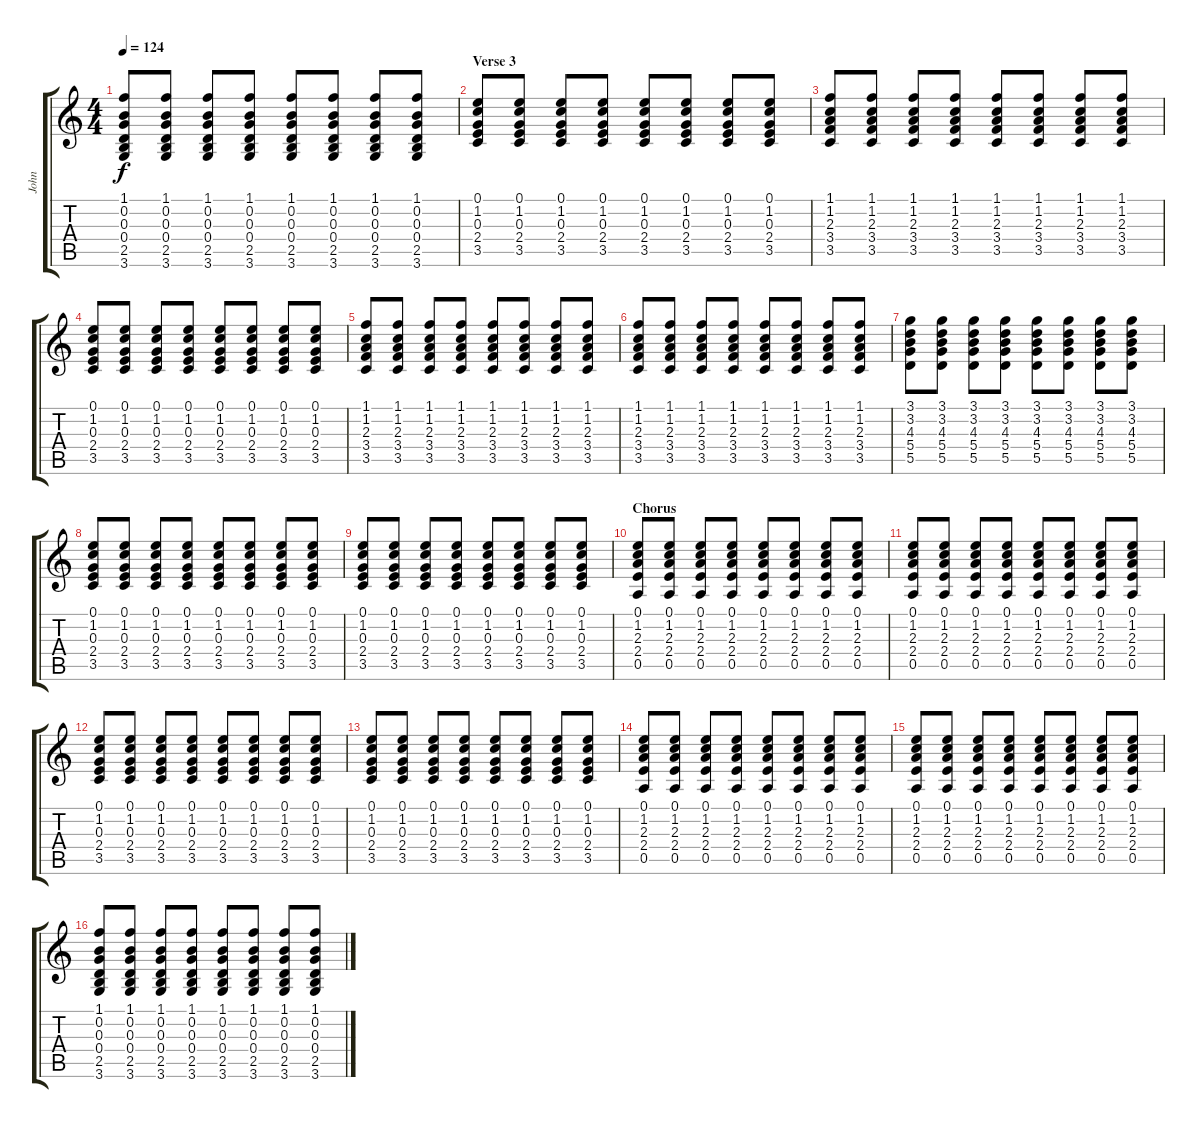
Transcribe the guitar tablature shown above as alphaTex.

\track ("John" "John") {instrument electricguitarmuted}
\staff {score tabs}
\tuning (E4 B3 G3 D3 A2 E2) {hide}
\ts (4 4)
\tempo 124
\clef g2
\ks c
(1.1 0.2 0.3 0.4 2.5 3.6).8{dy f} (1.1 0.2 0.3 0.4 2.5 3.6).8 (1.1 0.2 0.3 0.4 2.5 3.6).8 (1.1 0.2 0.3 0.4 2.5 3.6).8 (1.1 0.2 0.3 0.4 2.5 3.6).8 (1.1 0.2 0.3 0.4 2.5 3.6).8 (1.1 0.2 0.3 0.4 2.5 3.6).8 (1.1 0.2 0.3 0.4 2.5 3.6).8 |
\section ("" "Verse 3")
(0.1 1.2 0.3 2.4 3.5).8 (0.1 1.2 0.3 2.4 3.5).8 (0.1 1.2 0.3 2.4 3.5).8 (0.1 1.2 0.3 2.4 3.5).8 (0.1 1.2 0.3 2.4 3.5).8 (0.1 1.2 0.3 2.4 3.5).8 (0.1 1.2 0.3 2.4 3.5).8 (0.1 1.2 0.3 2.4 3.5).8 |
(1.1 1.2 2.3 3.4 3.5).8 (1.1 1.2 2.3 3.4 3.5).8 (1.1 1.2 2.3 3.4 3.5).8 (1.1 1.2 2.3 3.4 3.5).8 (1.1 1.2 2.3 3.4 3.5).8 (1.1 1.2 2.3 3.4 3.5).8 (1.1 1.2 2.3 3.4 3.5).8 (1.1 1.2 2.3 3.4 3.5).8 |
(0.1 1.2 0.3 2.4 3.5).8 (0.1 1.2 0.3 2.4 3.5).8 (0.1 1.2 0.3 2.4 3.5).8 (0.1 1.2 0.3 2.4 3.5).8 (0.1 1.2 0.3 2.4 3.5).8 (0.1 1.2 0.3 2.4 3.5).8 (0.1 1.2 0.3 2.4 3.5).8 (0.1 1.2 0.3 2.4 3.5).8 |
(1.1 1.2 2.3 3.4 3.5).8 (1.1 1.2 2.3 3.4 3.5).8 (1.1 1.2 2.3 3.4 3.5).8 (1.1 1.2 2.3 3.4 3.5).8 (1.1 1.2 2.3 3.4 3.5).8 (1.1 1.2 2.3 3.4 3.5).8 (1.1 1.2 2.3 3.4 3.5).8 (1.1 1.2 2.3 3.4 3.5).8 |
(1.1 1.2 2.3 3.4 3.5).8 (1.1 1.2 2.3 3.4 3.5).8 (1.1 1.2 2.3 3.4 3.5).8 (1.1 1.2 2.3 3.4 3.5).8 (1.1 1.2 2.3 3.4 3.5).8 (1.1 1.2 2.3 3.4 3.5).8 (1.1 1.2 2.3 3.4 3.5).8 (1.1 1.2 2.3 3.4 3.5).8 |
(3.1 3.2 4.3 5.4 5.5).8 (3.1 3.2 4.3 5.4 5.5).8 (3.1 3.2 4.3 5.4 5.5).8 (3.1 3.2 4.3 5.4 5.5).8 (3.1 3.2 4.3 5.4 5.5).8 (3.1 3.2 4.3 5.4 5.5).8 (3.1 3.2 4.3 5.4 5.5).8 (3.1 3.2 4.3 5.4 5.5).8 |
(0.1 1.2 0.3 2.4 3.5).8 (0.1 1.2 0.3 2.4 3.5).8 (0.1 1.2 0.3 2.4 3.5).8 (0.1 1.2 0.3 2.4 3.5).8 (0.1 1.2 0.3 2.4 3.5).8 (0.1 1.2 0.3 2.4 3.5).8 (0.1 1.2 0.3 2.4 3.5).8 (0.1 1.2 0.3 2.4 3.5).8 |
(0.1 1.2 0.3 2.4 3.5).8 (0.1 1.2 0.3 2.4 3.5).8 (0.1 1.2 0.3 2.4 3.5).8 (0.1 1.2 0.3 2.4 3.5).8 (0.1 1.2 0.3 2.4 3.5).8 (0.1 1.2 0.3 2.4 3.5).8 (0.1 1.2 0.3 2.4 3.5).8 (0.1 1.2 0.3 2.4 3.5).8 |
\section ("" "Chorus")
(0.1 1.2 2.3 2.4 0.5).8 (0.1 1.2 2.3 2.4 0.5).8 (0.1 1.2 2.3 2.4 0.5).8 (0.1 1.2 2.3 2.4 0.5).8 (0.1 1.2 2.3 2.4 0.5).8 (0.1 1.2 2.3 2.4 0.5).8 (0.1 1.2 2.3 2.4 0.5).8 (0.1 1.2 2.3 2.4 0.5).8 |
(0.1 1.2 2.3 2.4 0.5).8 (0.1 1.2 2.3 2.4 0.5).8 (0.1 1.2 2.3 2.4 0.5).8 (0.1 1.2 2.3 2.4 0.5).8 (0.1 1.2 2.3 2.4 0.5).8 (0.1 1.2 2.3 2.4 0.5).8 (0.1 1.2 2.3 2.4 0.5).8 (0.1 1.2 2.3 2.4 0.5).8 |
(0.1 1.2 0.3 2.4 3.5).8 (0.1 1.2 0.3 2.4 3.5).8 (0.1 1.2 0.3 2.4 3.5).8 (0.1 1.2 0.3 2.4 3.5).8 (0.1 1.2 0.3 2.4 3.5).8 (0.1 1.2 0.3 2.4 3.5).8 (0.1 1.2 0.3 2.4 3.5).8 (0.1 1.2 0.3 2.4 3.5).8 |
(0.1 1.2 0.3 2.4 3.5).8 (0.1 1.2 0.3 2.4 3.5).8 (0.1 1.2 0.3 2.4 3.5).8 (0.1 1.2 0.3 2.4 3.5).8 (0.1 1.2 0.3 2.4 3.5).8 (0.1 1.2 0.3 2.4 3.5).8 (0.1 1.2 0.3 2.4 3.5).8 (0.1 1.2 0.3 2.4 3.5).8 |
(0.1 1.2 2.3 2.4 0.5).8 (0.1 1.2 2.3 2.4 0.5).8 (0.1 1.2 2.3 2.4 0.5).8 (0.1 1.2 2.3 2.4 0.5).8 (0.1 1.2 2.3 2.4 0.5).8 (0.1 1.2 2.3 2.4 0.5).8 (0.1 1.2 2.3 2.4 0.5).8 (0.1 1.2 2.3 2.4 0.5).8 |
(0.1 1.2 2.3 2.4 0.5).8 (0.1 1.2 2.3 2.4 0.5).8 (0.1 1.2 2.3 2.4 0.5).8 (0.1 1.2 2.3 2.4 0.5).8 (0.1 1.2 2.3 2.4 0.5).8 (0.1 1.2 2.3 2.4 0.5).8 (0.1 1.2 2.3 2.4 0.5).8 (0.1 1.2 2.3 2.4 0.5).8 |
(1.1 0.2 0.3 0.4 2.5 3.6).8 (1.1 0.2 0.3 0.4 2.5 3.6).8 (1.1 0.2 0.3 0.4 2.5 3.6).8 (1.1 0.2 0.3 0.4 2.5 3.6).8 (1.1 0.2 0.3 0.4 2.5 3.6).8 (1.1 0.2 0.3 0.4 2.5 3.6).8 (1.1 0.2 0.3 0.4 2.5 3.6).8 (1.1 0.2 0.3 0.4 2.5 3.6).8
